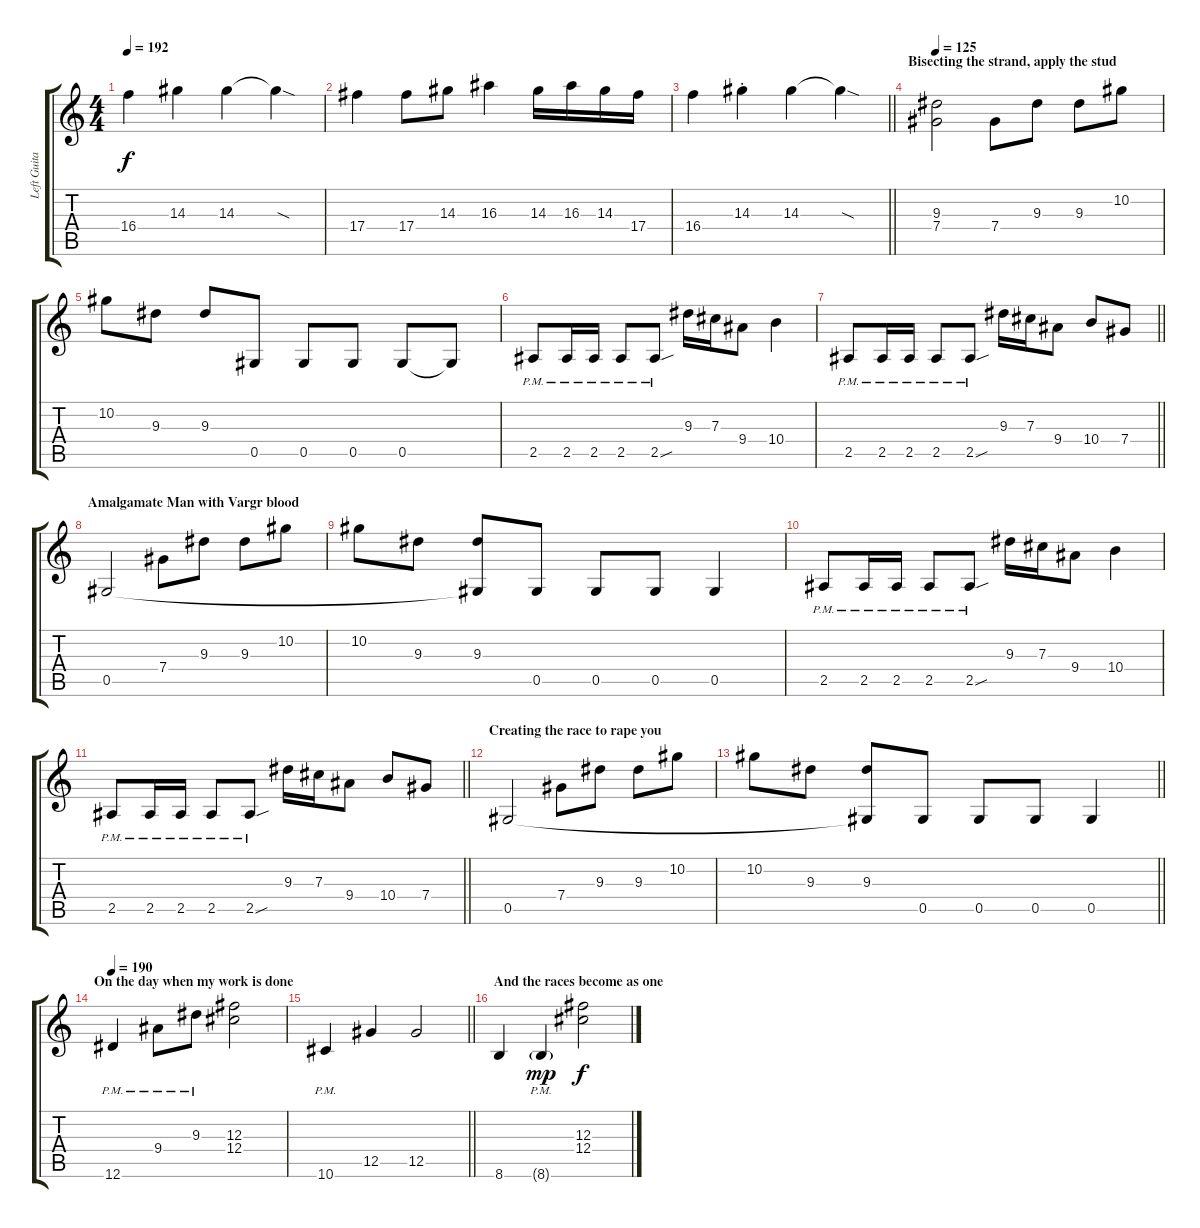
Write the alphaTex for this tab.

\track ("Left Guitar" "Left Guita") {instrument overdrivenguitar}
\staff {score tabs}
\tuning (Eb4 Bb3 Gb3 Db3 Ab2 Eb2) {hide}
\ts (4 4)
\tempo 192
\clef g2
\ks c
16.4.4{dy f} 14.3.4 14.3.4 14.3{sod t}.4 |
17.4.4 17.4.8 14.3.8 16.3.4 14.3.16 16.3.16 14.3.16 17.4.16 |
\barLineRight lightlight
16.4.4 14.3{st}.4 14.3.4 14.3{sod t}.4 |
\section ("" "Bisecting the strand, apply the stud ")
\tempo 125
(9.3 7.4).2 7.4.8 9.3.8 9.3.8 10.2.8 |
10.2.8 9.3.8 9.3.8 0.5.8 0.5.8 0.5.8 0.5.8 0.5{t}.8 |
2.5{pm}.8 2.5{pm}.16 2.5{pm}.16 2.5{pm}.8 2.5{sou pm}.8 9.3.16 7.3.16 9.4.8 10.4.4 |
\barLineRight lightlight
2.5{pm}.8 2.5{pm}.16 2.5{pm}.16 2.5{pm}.8 2.5{sou pm}.8 9.3.16 7.3.16 9.4.8 10.4.8 7.4.8 |
\section ("" "Amalgamate Man with Vargr blood ")
0.5.2 7.4.8 9.3.8 9.3.8 10.2.8 |
10.2.8 9.3.8 (9.3 0.5{t}).8 0.5.8 0.5.8 0.5.8 0.5.4 |
2.5{pm}.8 2.5{pm}.16 2.5{pm}.16 2.5{pm}.8 2.5{sou pm}.8 9.3.16 7.3.16 9.4.8 10.4.4 |
\barLineRight lightlight
2.5{pm}.8 2.5{pm}.16 2.5{pm}.16 2.5{pm}.8 2.5{sou pm}.8 9.3.16 7.3.16 9.4.8 10.4.8 7.4.8 |
\section ("" "Creating the race to rape you ")
0.5.2 7.4.8 9.3.8 9.3.8 10.2.8 |
\barLineRight lightlight
10.2.8 9.3.8 (9.3 0.5{t}).8 0.5.8 0.5.8 0.5.8 0.5.4 |
\section ("" "On the day when my work is done ")
\tempo 190
12.6{pm}.4 9.4{pm}.8 9.3{pm}.8 (12.3 12.4).2 |
\barLineRight lightlight
10.6{pm}.4 12.5.4 12.5.2 |
\section ("" "And the races become as one ")
8.6.4 8.6{g pm}.4{dy mp} (12.3 12.4).2{dy f}
